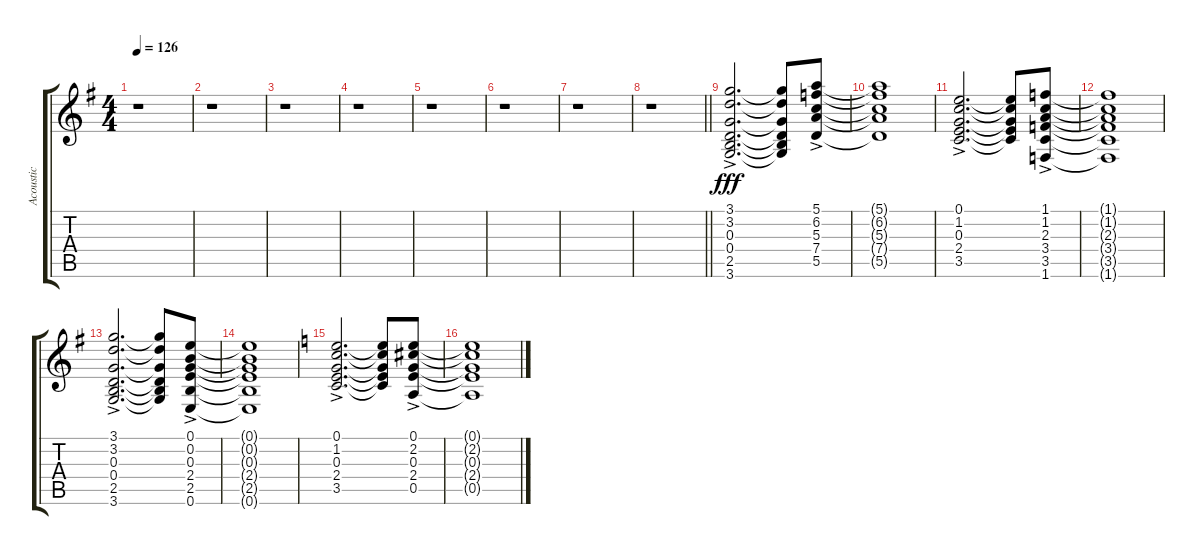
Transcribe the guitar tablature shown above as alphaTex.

\track ("Acoustic" "Acoustic") {instrument acousticguitarsteel}
\staff {score tabs}
\tuning (E4 B3 G3 D3 A2 E2) {hide}
\ts (4 4)
\tempo 126
\clef g2
\ks g
r.1{dy fff} |
r.1 |
r.1 |
r.1 |
r.1 |
r.1 |
r.1 |
\barLineRight lightlight
r.1 |
(3.1{ac} 3.2{ac} 0.3{ac} 0.4{ac} 2.5{ac} 3.6{ac}).2{d} (3.1{t} 3.2{t} 0.3{t} 0.4{t} 2.5{t} 3.6{t}).8 (5.1{ac} 6.2{ac} 5.3{ac} 7.4{ac} 5.5{ac}).8 |
(5.1{t} 6.2{t} 5.3{t} 7.4{t} 5.5{t}).1 |
(0.1{ac} 1.2{ac} 0.3{ac} 2.4{ac} 3.5{ac}).2{d} (0.1{t} 1.2{t} 0.3{t} 2.4{t} 3.5{t}).8 (1.1{ac} 1.2{ac} 2.3{ac} 3.4{ac} 3.5{ac} 1.6{ac}).8 |
(1.1{t} 1.2{t} 2.3{t} 3.4{t} 3.5{t} 1.6{t}).1 |
(3.1{ac} 3.2{ac} 0.3{ac} 0.4{ac} 2.5{ac} 3.6{ac}).2{d} (3.1{t} 3.2{t} 0.3{t} 0.4{t} 2.5{t} 3.6{t}).8 (0.1{ac} 0.2{ac} 0.3{ac} 2.4{ac} 2.5{ac} 0.6{ac}).8 |
(0.1{t} 0.2{t} 0.3{t} 2.4{t} 2.5{t} 0.6{t}).1 |
\ks c
(0.1{ac} 1.2{ac} 0.3{ac} 2.4{ac} 3.5{ac}).2{d} (0.1{t} 1.2{t} 0.3{t} 2.4{t} 3.5{t}).8 (0.1{ac} 2.2{ac} 0.3{ac} 2.4{ac} 0.5{ac}).8 |
(0.1{t} 2.2{t} 0.3{t} 2.4{t} 0.5{t}).1
